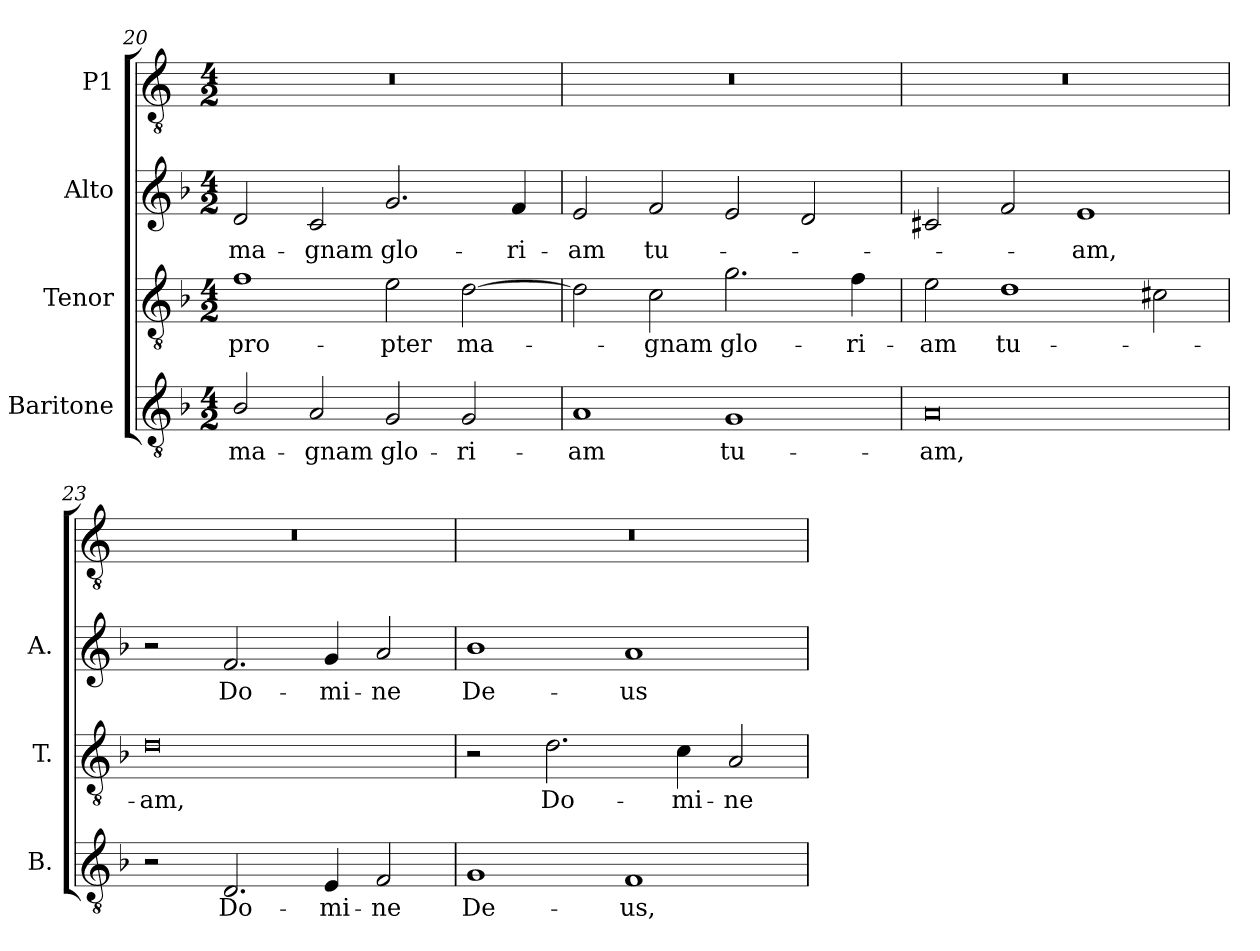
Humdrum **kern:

**kern	**text	**kern	**text	**kern	**text	**kern
*part4	*part4	*part3	*part3	*part2	*part2	*part1
*staff4	*staff4	*staff3	*staff3	*staff2	*staff2	*staff1
*I"Baritone	*	*I"Tenor	*	*I"Alto	*	*I"P1
*I'B.	*	*I'T.	*	*I'A.	*	*
*clefGv2	*	*clefGv2	*	*clefG2	*	*clefGv2
*ITrd7c12	*	*ITrd7c12	*	*	*	*ITrd7c12
*k[b-]	*	*k[b-]	*	*k[b-]	*	*k[]
*F:	*	*F:	*	*F:	*	*C:
*M4/2	*	*M4/2	*	*M4/2	*	*M4/2
=20	=20	=20	=20	=20	=20	=20
!	!LO:LY:b:color=#000000	!	!	!	!	!
!	!	!	!LO:LY:b:color=#000000	!	!	!
!	!	!	!	!	!LO:LY:b:color=#000000	!LO:N:vis=1
2BB-i/	ma-	1Fi	pro-	2di/	ma-	0r
!	!LO:LY:b:color=#000000	!	!	!	!	!
!	!	!	!	!	!LO:LY:b:color=#000000	!
2AAi/	-gnam	.	.	2ci/	-gnam	.
!	!LO:LY:b:color=#000000	!	!	!	!	!
!	!	!	!LO:LY:b:color=#000000	!	!	!
!	!	!	!	!	!LO:LY:b:color=#000000	!
2GGi/	glo-	2Ei\	-pter	2.gi/	glo-	.
!	!LO:LY:b:color=#000000	!	!	!	!	!
!	!	!	!LO:LY:b:color=#000000	!	!	!
2GGi/	-ri-	[2Di\	ma-	.	.	.
!	!	!	!	!	!LO:LY:b:color=#000000	!
.	.	.	.	4fi/	-ri-	.
=21	=21	=21	=21	=21	=21	=21
!	!LO:LY:b:color=#000000	!	!	!	!	!
!	!	!	!	!	!LO:LY:b:color=#000000	!LO:N:vis=1
1AAi	-am	2Di\]	.	2ei/	-am	0r
!	!	!	!LO:LY:b:color=#000000	!	!	!
!	!	!	!	!	!LO:LY:b:color=#000000	!
.	.	2Ci\	-gnam	2fi/	tu-	.
!	!LO:LY:b:color=#000000	!	!	!	!	!
!	!	!	!LO:LY:b:color=#000000	!	!	!
1GGi	tu-	2.Gi\	glo-	2ei/	.	.
.	.	.	.	2di/	.	.
!	!	!	!LO:LY:b:color=#000000	!	!	!
.	.	4Fi\	-ri-	.	.	.
!!LO:LB:g=z
=22	=22	=22	=22	=22	=22	=22
!	!LO:LY:b:color=#000000	!	!	!	!	!
!	!	!	!LO:LY:b:color=#000000	!	!	!LO:N:vis=1
0AAi	-am,	2Ei\	-am	2c#Xi/	.	0r
!	!	!	!LO:LY:b:color=#000000	!	!	!
.	.	1Di	tu-	2fi/	.	.
!	!	!	!	!	!LO:LY:b:color=#000000	!
.	.	.	.	1ei	-am,	.
.	.	2C#Xi\	.	.	.	.
=23	=23	=23	=23	=23	=23	=23
!	!	!	!LO:LY:b:color=#000000	!	!	!LO:N:vis=1
2r	.	0Di	-am,	2r	.	0r
!	!LO:LY:b:color=#000000	!	!	!	!	!
!	!	!	!	!	!LO:LY:b:color=#000000	!
2.DDi/	Do-	.	.	2.fi/	Do-	.
!	!LO:LY:b:color=#000000	!	!	!	!	!
!	!	!	!	!	!LO:LY:b:color=#000000	!
4EEi/	-mi-	.	.	4gi/	-mi-	.
!	!LO:LY:b:color=#000000	!	!	!	!	!
!	!	!	!	!	!LO:LY:b:color=#000000	!
2FFi/	-ne	.	.	2ai/	-ne	.
=24	=24	=24	=24	=24	=24	=24
!	!LO:LY:b:color=#000000	!	!	!	!	!
!	!	!	!	!	!LO:LY:b:color=#000000	!LO:N:vis=1
1GGi	De-	2r	.	1b-i	De-	0r
!	!	!	!LO:LY:b:color=#000000	!	!	!
.	.	2.Di\	Do-	.	.	.
!	!LO:LY:b:color=#000000	!	!	!	!	!
!	!	!	!	!	!LO:LY:b:color=#000000	!
1FFi	-us,	.	.	1ai	-us	.
!	!	!	!LO:LY:b:color=#000000	!	!	!
.	.	4Ci\	-mi-	.	.	.
!	!	!	!LO:LY:b:color=#000000	!	!	!
.	.	2AAi/	-ne	.	.	.
=	=	=	=	=	=	=
*-	*-	*-	*-	*-	*-	*-
